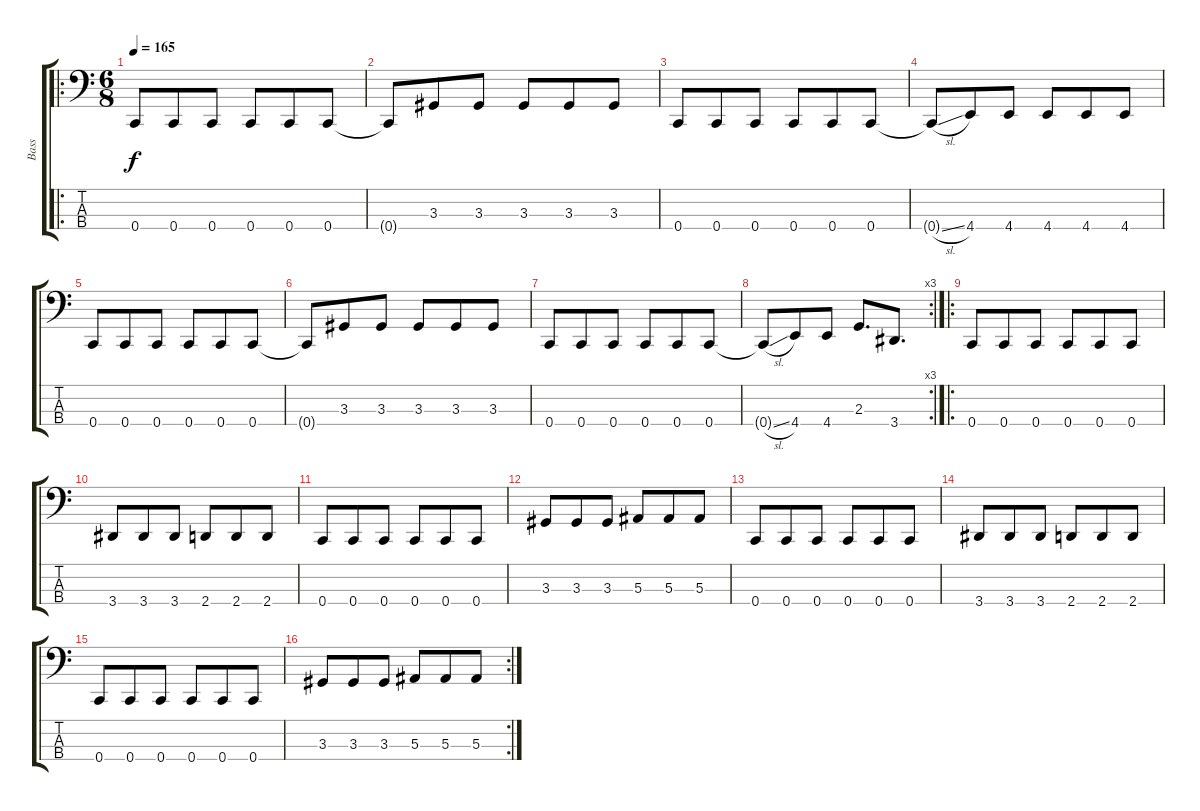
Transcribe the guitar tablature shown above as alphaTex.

\track ("Bass" "Bass") {instrument electricbassfinger}
\staff {score tabs}
\tuning (Eb2 Bb1 F1 C1) {hide}
\ro
\ts (6 8)
\tempo 165
\clef f4
\ks c
0.4.8{dy f} 0.4.8 0.4.8 0.4.8 0.4.8 0.4.8 |
0.4{t}.8 3.3.8 3.3.8 3.3.8 3.3.8 3.3.8 |
0.4.8 0.4.8 0.4.8 0.4.8 0.4.8 0.4.8 |
0.4{sl t}.8 4.4.8 4.4.8 4.4.8 4.4.8 4.4.8 |
0.4.8 0.4.8 0.4.8 0.4.8 0.4.8 0.4.8 |
0.4{t}.8 3.3.8 3.3.8 3.3.8 3.3.8 3.3.8 |
0.4.8 0.4.8 0.4.8 0.4.8 0.4.8 0.4.8 |
\rc 3
0.4{sl t}.8 4.4.8 4.4.8 2.3.8{d} 3.4.8{d} |
\ro
0.4.8 0.4.8 0.4.8 0.4.8 0.4.8 0.4.8 |
3.4.8 3.4.8 3.4.8 2.4.8 2.4.8 2.4.8 |
0.4.8 0.4.8 0.4.8 0.4.8 0.4.8 0.4.8 |
3.3.8 3.3.8 3.3.8 5.3.8 5.3.8 5.3.8 |
0.4.8 0.4.8 0.4.8 0.4.8 0.4.8 0.4.8 |
3.4.8 3.4.8 3.4.8 2.4.8 2.4.8 2.4.8 |
0.4.8 0.4.8 0.4.8 0.4.8 0.4.8 0.4.8 |
\rc 2
3.3.8 3.3.8 3.3.8 5.3.8 5.3.8 5.3.8
